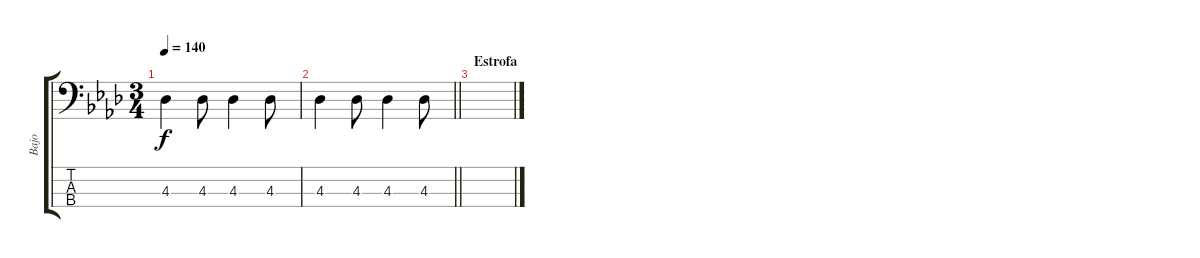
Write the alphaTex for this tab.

\track ("Bajo" "Bajo") {instrument electricbassfinger}
\staff {score tabs}
\tuning (G2 D2 A1 E1) {hide}
\ts (3 4)
\tempo 140
\clef f4
\ks fminor
4.3.4{dy f} 4.3.8 4.3.4 4.3.8 |
\barLineRight lightlight
4.3.4 4.3.8 4.3.4 4.3.8 |
\section ("" "Estrofa")
